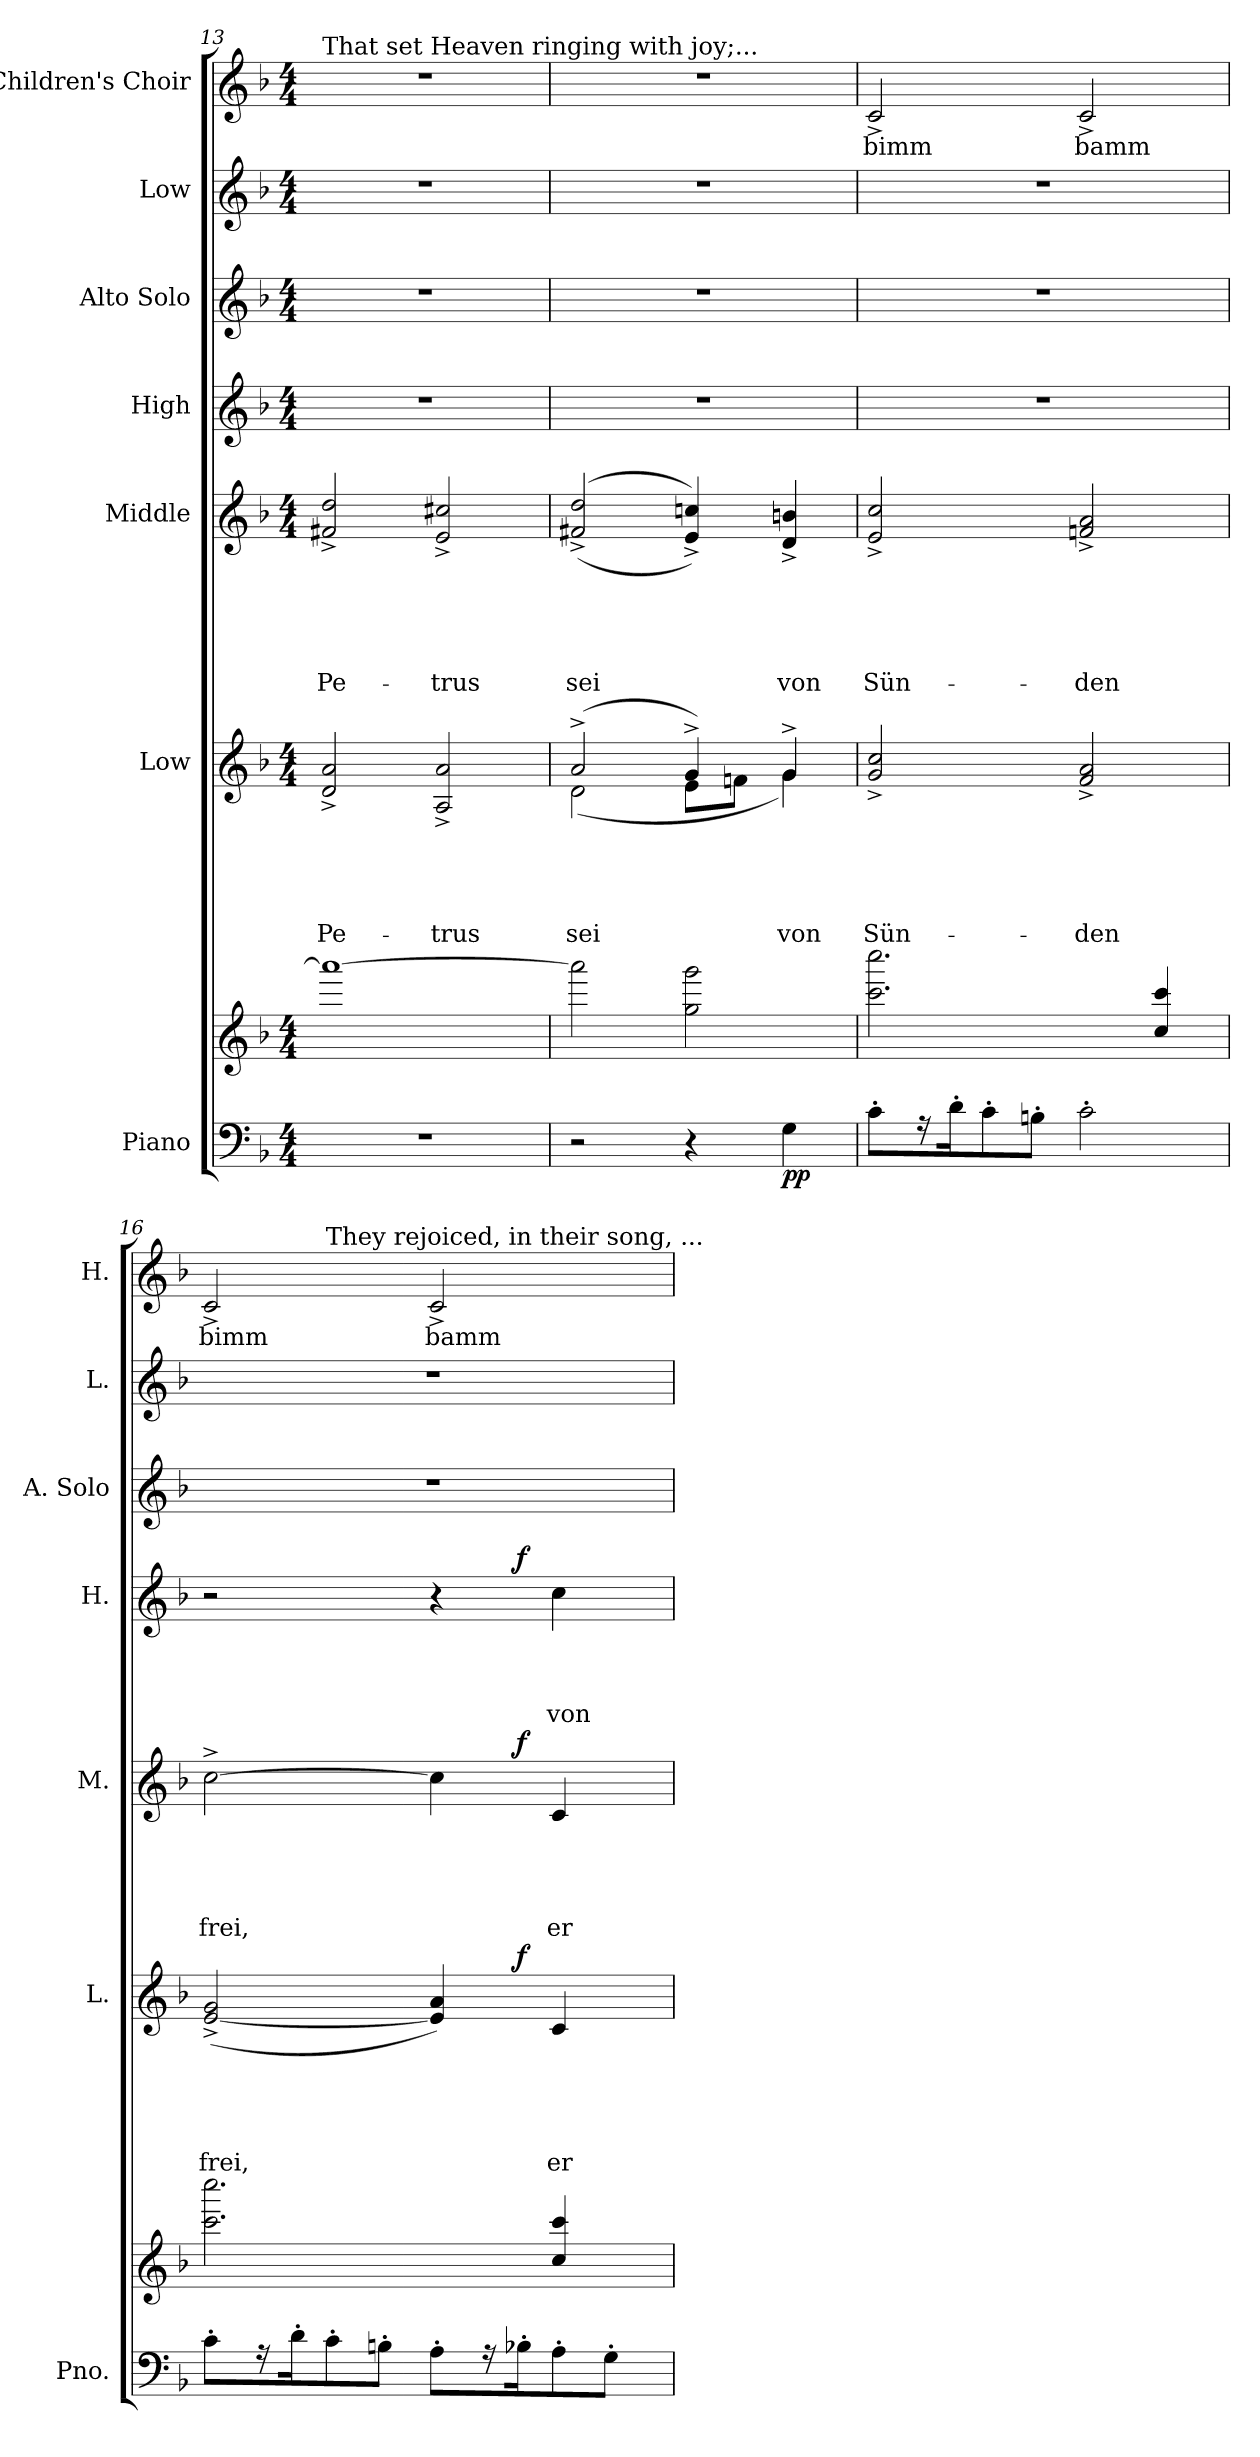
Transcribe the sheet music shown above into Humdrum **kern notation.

**kern	**kern	**dynam	**kern	**text	**text	**text	**text	**text	**dynam	**kern	**text	**text	**text	**text	**text	**dynam	**kern	**text	**text	**text	**text	**dynam	**kern	**kern	**kern	**text
*part7	*part7	*part7	*part6	*part6	*part6	*part6	*part6	*part6	*part6	*part5	*part5	*part5	*part5	*part5	*part5	*part5	*part4	*part4	*part4	*part4	*part4	*part4	*part3	*part2	*part1	*part1
*staff8	*staff7	*staff7/8	*staff6	*staff6	*staff6	*staff6	*staff6	*staff6	*staff6	*staff5	*staff5	*staff5	*staff5	*staff5	*staff5	*staff5	*staff4	*staff4	*staff4	*staff4	*staff4	*staff4	*staff3	*staff2	*staff1	*staff1
*I"Piano	*	*	*I"Low	*	*	*	*	*	*	*I"Middle	*	*	*	*	*	*	*I"High	*	*	*	*	*	*I"Alto Solo	*I"Low	*I"Children's Choir	*
*I'Pno.	*	*	*I'L.	*	*	*	*	*	*	*I'M.	*	*	*	*	*	*	*I'H.	*	*	*	*	*	*I'A.  Solo	*I'L.	*I'H.	*
!!LO:LB:g=z
*clefF4	*clefG2	*	*clefG2	*	*	*	*	*	*	*clefG2	*	*	*	*	*	*	*clefG2	*	*	*	*	*	*clefG2	*clefG2	*clefG2	*
*k[b-]	*k[b-]	*	*k[b-]	*	*	*	*	*	*	*k[b-]	*	*	*	*	*	*	*k[b-]	*	*	*	*	*	*k[b-]	*k[b-]	*k[b-]	*
*F:	*F:	*	*F:	*	*	*	*	*	*	*F:	*	*	*	*	*	*	*F:	*	*	*	*	*	*F:	*F:	*F:	*
*M4/4	*M4/4	*	*M4/4	*	*	*	*	*	*	*M4/4	*	*	*	*	*	*	*M4/4	*	*	*	*	*	*M4/4	*M4/4	*M4/4	*
=13	=13	=13	=13	=13	=13	=13	=13	=13	=13	=13	=13	=13	=13	=13	=13	=13	=13	=13	=13	=13	=13	=13	=13	=13	=13	=13
!	!	!	!	!	!	!	!	!	!	!	!	!	!	!	!	!	!	!	!	!	!	!	!	!	!LO:TX:a:t=That set Heaven ringing with joy;...	!
1r	1aaa_	.	2d/^< 2a/^<	.	.	.	.	Pe-	.	2f#X/^< 2dd/^<	.	.	.	.	Pe-	.	1r	.	.	.	.	.	1r	1r	1r	.
.	.	.	2A/^< 2a/^<	.	.	.	.	-trus	.	2e/^< 2cc#X/^<	.	.	.	.	-trus	.	.	.	.	.	.	.	.	.	.	.
=14	=14	=14	=14	=14	=14	=14	=14	=14	=14	=14	=14	=14	=14	=14	=14	=14	=14	=14	=14	=14	=14	=14	=14	=14	=14	=14
*	*	*	*^	*	*	*	*	*	*	*	*	*	*	*	*	*	*	*	*	*	*	*	*	*	*	*
2r	2aaa\]	.	(2a^</	(2d\	.	.	.	.	sei	.	(>(2f#X/^< 2dd/^<	.	.	.	.	sei	.	1r	.	.	.	.	.	1r	1r	1r	.
4r	2gg\ 2ggg\	.	4g^</)	8e\L	.	.	.	.	.	.	4e/^< 4ccn/^<))	.	.	.	.	.	.	.	.	.	.	.	.	.	.	.	.
.	.	.	.	8fn\J	.	.	.	.	.	.	.	.	.	.	.	.	.	.	.	.	.	.	.	.	.	.	.
!	!	!LO:DY:b=2	!	!	!	!	!	!	!	!	!	!	!	!	!	!	!	!	!	!	!	!	!	!	!	!	!
4G\	.	pp	4g^</	4g\)	.	.	.	.	von	.	4d/^< 4bn/^<	.	.	.	.	von	.	.	.	.	.	.	.	.	.	.	.
*	*	*	*v	*v	*	*	*	*	*	*	*	*	*	*	*	*	*	*	*	*	*	*	*	*	*	*	*
=15	=15	=15	=15	=15	=15	=15	=15	=15	=15	=15	=15	=15	=15	=15	=15	=15	=15	=15	=15	=15	=15	=15	=15	=15	=15	=15
8c'>\L	2.ccc\ 2.cccc\	.	2g/^< 2cc/^<	.	.	.	.	Sün-	.	2e/^< 2cc/^<	.	.	.	.	Sün-	.	1r	.	.	.	.	.	1r	1r	2c^</	bimm
16r	.	.	.	.	.	.	.	.	.	.	.	.	.	.	.	.	.	.	.	.	.	.	.	.	.	.
16d'>\k	.	.	.	.	.	.	.	.	.	.	.	.	.	.	.	.	.	.	.	.	.	.	.	.	.	.
8c'>\	.	.	.	.	.	.	.	.	.	.	.	.	.	.	.	.	.	.	.	.	.	.	.	.	.	.
8Bn'>\J	.	.	.	.	.	.	.	.	.	.	.	.	.	.	.	.	.	.	.	.	.	.	.	.	.	.
2c'>\	.	.	2f/^< 2a/^<	.	.	.	.	-den	.	2fn/^< 2a/^<	.	.	.	.	-den	.	.	.	.	.	.	.	.	.	2c^</	bamm
.	4cc/ 4ccc/	.	.	.	.	.	.	.	.	.	.	.	.	.	.	.	.	.	.	.	.	.	.	.	.	.
=16	=16	=16	=16	=16	=16	=16	=16	=16	=16	=16	=16	=16	=16	=16	=16	=16	=16	=16	=16	=16	=16	=16	=16	=16	=16	=16
*	*	*	*^	*	*	*	*	*	*	*^	*	*	*	*	*	*	*^	*	*	*	*	*	*	*	*^	*
8c'>\L	2.ccc\ 2.cccc\	.	(>[2e/^< 2g/^<	2ryy	.	.	.	.	frei,	.	[2cc^>	2ryy	.	.	.	.	frei,	.	2r	2ryy	.	.	.	.	.	1r	1r	2c^</	4ryy	bimm
16r	.	.	.	.	.	.	.	.	.	.	.	.	.	.	.	.	.	.	.	.	.	.	.	.	.	.	.	.	.	.
16d'>\k	.	.	.	.	.	.	.	.	.	.	.	.	.	.	.	.	.	.	.	.	.	.	.	.	.	.	.	.	.	.
!	!	!	!	!	!	!	!	!	!	!	!	!	!	!	!	!	!	!	!	!	!	!	!	!	!	!	!	!	!LO:TX:a:t=They rejoiced, in their song, ...	!
8c'>\	.	.	.	.	.	.	.	.	.	.	.	.	.	.	.	.	.	.	.	.	.	.	.	.	.	.	.	.	2.ryy	.
8Bn'>\J	.	.	.	.	.	.	.	.	.	.	.	.	.	.	.	.	.	.	.	.	.	.	.	.	.	.	.	.	.	.
8A'>\L	.	.	4e/] 4a/)	8.ryy	.	.	.	.	.	.	4cc]	8.ryy	.	.	.	.	.	.	4r	8.ryy	.	.	.	.	.	.	.	2c^</	.	bamm
16r	.	.	.	.	.	.	.	.	.	.	.	.	.	.	.	.	.	.	.	.	.	.	.	.	.	.	.	.	.	.
!	!	!	!	!	!	!	!	!	!	!LO:DY:a	!	!	!	!	!	!	!	!LO:DY:a	!	!	!	!	!	!	!LO:DY:a	!	!	!	!	!
16B-X'>\k	.	.	.	4ryy	.	.	.	.	.	f	.	4ryy	.	.	.	.	.	f	.	4ryy	.	.	.	.	f	.	.	.	.	.
8A'>\	4cc/ 4ccc/	.	4c	.	.	.	.	.	er	.	4c	.	.	.	.	.	er	.	4cc\	.	.	.	.	von	.	.	.	.	.	.
8G'>\J	.	.	.	.	.	.	.	.	.	.	.	.	.	.	.	.	.	.	.	.	.	.	.	.	.	.	.	.	.	.
.	.	.	.	16ryy	.	.	.	.	.	.	.	16ryy	.	.	.	.	.	.	.	16ryy	.	.	.	.	.	.	.	.	.	.
*	*	*	*v	*v	*	*	*	*	*	*	*	*	*	*	*	*	*	*	*v	*v	*	*	*	*	*	*	*	*v	*v	*
*	*	*	*	*	*	*	*	*	*	*v	*v	*	*	*	*	*	*	*	*	*	*	*	*	*	*	*	*
=	=	=	=	=	=	=	=	=	=	=	=	=	=	=	=	=	=	=	=	=	=	=	=	=	=	=
*-	*-	*-	*-	*-	*-	*-	*-	*-	*-	*-	*-	*-	*-	*-	*-	*-	*-	*-	*-	*-	*-	*-	*-	*-	*-	*-
